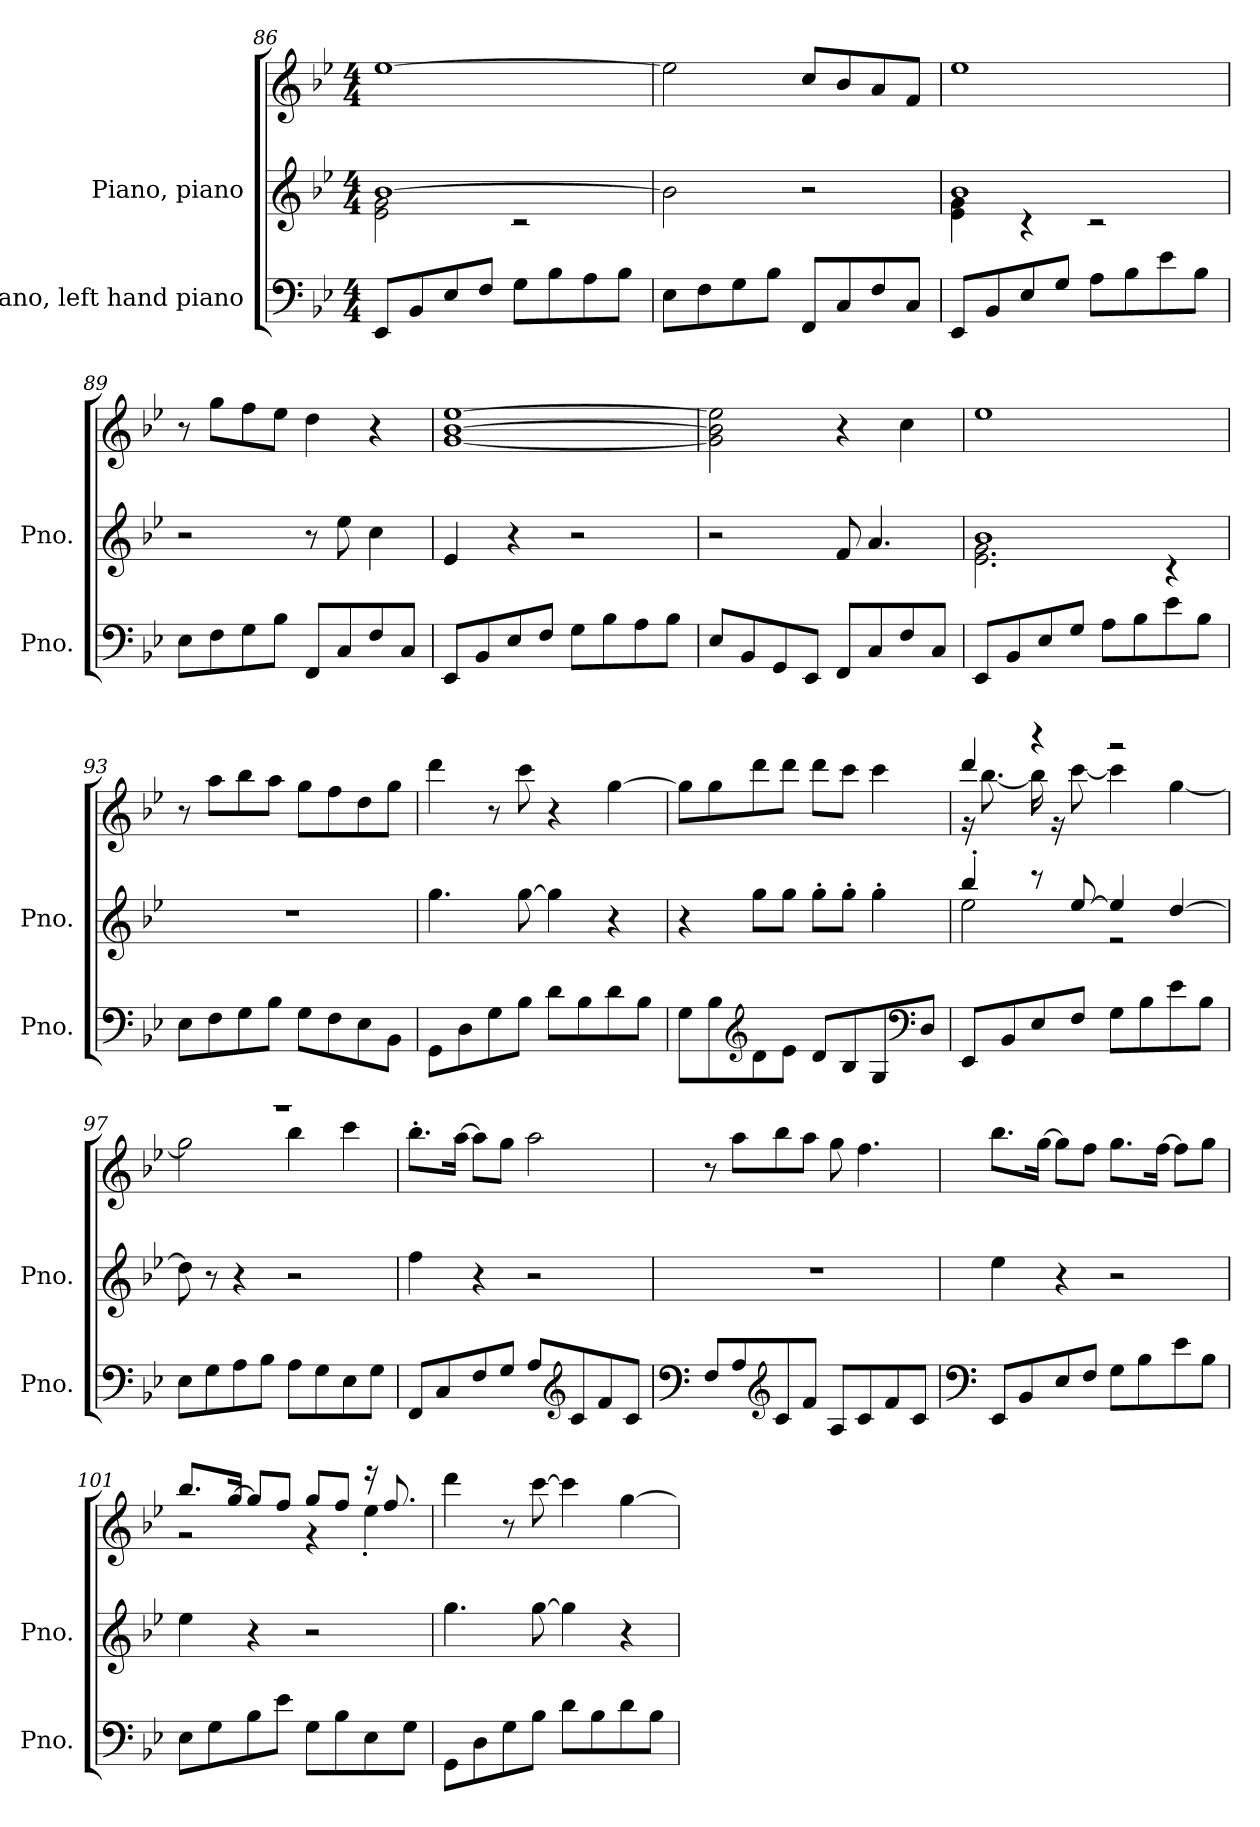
**kern	**kern	**kern
*part2	*part1	*part1
*staff3	*staff2	*staff1
*I"Piano, left hand piano	*I"Piano, piano	*
*I'Pno.	*I'Pno.	*
!!LO:LB:g=z
*clefF4	*clefG2	*clefG2
*k[b-e-]	*k[b-e-]	*k[b-e-]
*M4/4	*M4/4	*M4/4
=86	=86	=86
*	*^	*
8EE-/L	[1b-	2e-\ 2g\	[1ee-
8BB-/	.	.	.
8E-/	.	.	.
8F/J	.	.	.
8G\L	.	2r	.
8B-\	.	.	.
8A\	.	.	.
8B-\J	.	.	.
*	*v	*v	*
=87	=87	=87
8E-\L	2b-\]	2ee-\]
8F\	.	.
8G\	.	.
8B-\J	.	.
8FF/L	2r	8cc/L
8C/	.	8b-/
8F/	.	8a/
8C/J	.	8f/J
=88	=88	=88
*	*^	*
8EE-/L	1b-	4e-\ 4g\	1ee-
8BB-/	.	.	.
8E-/	.	4r	.
8G/J	.	.	.
8A\L	.	2r	.
8B-\	.	.	.
8e-\	.	.	.
8B-\J	.	.	.
*	*v	*v	*
=89	=89	=89
8E-\L	2r	8r
8F\	.	8gg\L
8G\	.	8ff\
8B-\J	.	8ee-\J
8FF/L	8r	4dd\
8C/	8ee-\	.
8F/	4cc\	4r
8C/J	.	.
=90	=90	=90
8EE-/L	4e-/	[1g [1b- [1ee-
8BB-/	.	.
8E-/	4r	.
8F/J	.	.
8G\L	2r	.
8B-\	.	.
8A\	.	.
8B-\J	.	.
!!LO:LB:g=z
=91	=91	=91
8E-/L	2r	2g\] 2b-\] 2ee-\]
8BB-/	.	.
8GG/	.	.
8EE-/J	.	.
8FF/L	8f/	4r
8C/	4.a/	.
8F/	.	4cc\
8C/J	.	.
=92	=92	=92
*	*^	*
8EE-/L	1b-	2.e-\ 2.g\	1ee-
8BB-/	.	.	.
8E-/	.	.	.
8G/J	.	.	.
8A\L	.	.	.
8B-\	.	.	.
8e-\	.	4r	.
8B-\J	.	.	.
*	*v	*v	*
=93	=93	=93
8E-\L	1r	8r
8F\	.	8aa\L
8G\	.	8bb-\
8B-\J	.	8aa\J
8G\L	.	8gg\L
8F\	.	8ff\
8E-\	.	8dd\
8BB-\J	.	8gg\J
=94	=94	=94
8GG\L	4.gg\	4ddd\
8D\	.	.
8G\	.	8r
8B-\J	[8gg\	8ccc\
8d\L	4gg\]	4r
8B-\	.	.
8d\	4r	[4gg\
8B-\J	.	.
!!LO:PB:g=z
=95	=95	=95
8G\L	4r	8gg\L]
8B-\	.	8gg\
*clefG2	*	*
8d\	8gg\L	8ddd\
8e-\J	8gg\J	8ddd\J
8d/L	8gg'\L	8ddd\L
8B-/	8gg'\J	8ccc\J
8G/	4gg'\	4ccc\
*clefF4	*	*
8D/J	.	.
=96	=96	=96
*	*^	*^
8EE-/L	4bb-'/	2ee-\	4ddd/	16r
.	.	.	.	[8.bb-\
8BB-/	.	.	.	.
8E-/	8r	.	4r	16bb-\]
.	.	.	.	16r
8F/J	[8ee-/	.	.	[8ccc\
8G\L	4ee-/]	2r	2r	4ccc\]
8B-\	.	.	.	.
8e-\	[4dd/	.	.	[4gg\
8B-\J	.	.	.	.
*	*v	*v	*	*
=97	=97	=97	=97
8E-\L	8dd\]	1r	2gg\]
8G\	8r	.	.
8A\	4r	.	.
8B-\J	.	.	.
8A\L	2r	.	4bb-\
8G\	.	.	.
8E-\	.	.	4ccc\
8G\J	.	.	.
*	*	*v	*v
!!LO:LB:g=z
=98	=98	=98
8FF/L	4ff\	8.bb-'\L
8C/	.	.
.	.	[16aa\Jk
8F/	4r	8aa\L]
8G/J	.	8gg\J
8A/L	2r	2aa\
*clefG2	*	*
8c/	.	.
8f/	.	.
8c/J	.	.
=99	=99	=99
*clefF4	*	*
8F/L	1r	8r
8A/	.	8aa\L
*clefG2	*	*
8c/	.	8bb-\
8f/J	.	8aa\J
8A/L	.	8gg\
8c/	.	4.ff\
8f/	.	.
8c/J	.	.
=100	=100	=100
*clefF4	*	*
8EE-/L	4ee-\	8.bb-\L
8BB-/	.	.
.	.	[16gg\Jk
8E-/	4r	8gg\L]
8F/J	.	8ff\J
8G\L	2r	8.gg\L
8B-\	.	.
.	.	[16ff\Jk
8e-\	.	8ff\L]
8B-\J	.	8gg\J
!!LO:LB:g=z
=101	=101	=101
*	*	*^
8E-\L	4ee-\	8.bb-/L	2r
8G\	.	.	.
.	.	[16gg/Jk	.
8B-\	4r	8gg/L]	.
8e-\J	.	8ff/J	.
8G\L	2r	8gg/L	4r
8B-\	.	8ff/J	.
8E-\	.	16r	4ee-'\
.	.	8.ff/	.
8G\J	.	.	.
*	*	*v	*v
=102	=102	=102
8GG\L	4.gg\	4ddd\
8D\	.	.
8G\	.	8r
8B-\J	[8gg\	[8ccc\
8d\L	4gg\]	4ccc\]
8B-\	.	.
8d\	4r	[4gg\
8B-\J	.	.
=	=	=
*-	*-	*-
